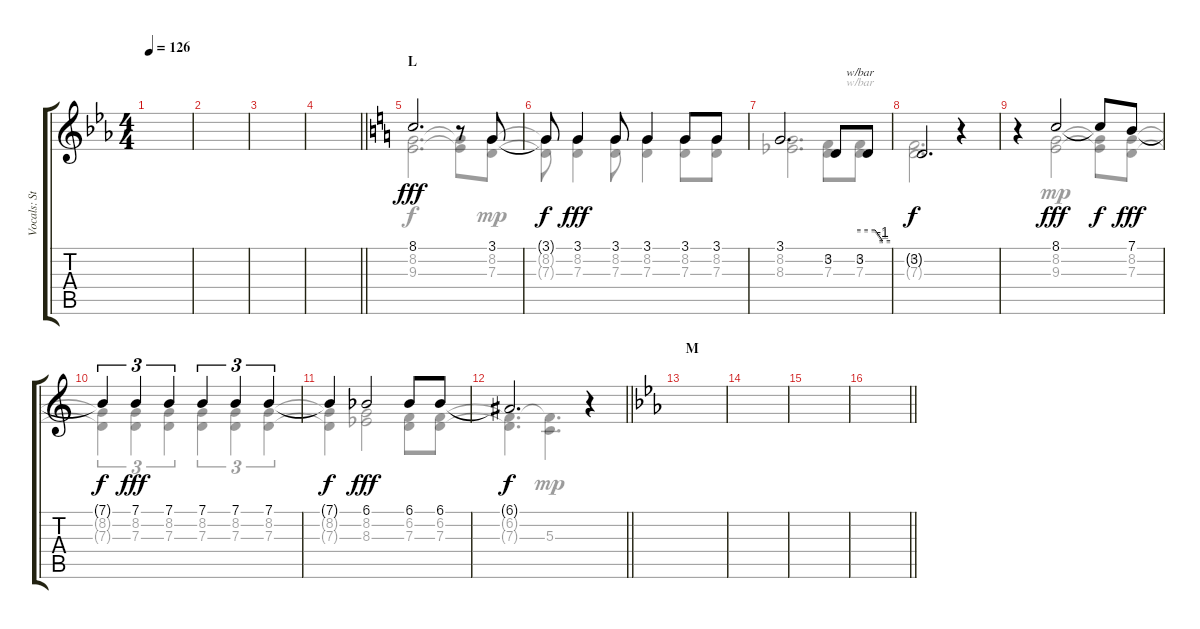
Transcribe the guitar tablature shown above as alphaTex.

\track ("Vocals: Steve" "Vocals: St") {instrument lead2sawtooth}
\staff {score tabs}
\tuning (E4 B3 G3 D3 A2 E2) {hide}
\voice
\ts (4 4)
\tempo 126
\clef g2
\ks eb
|
|
|
\barLineRight lightlight
|
\section ("" "L")
\ks c
8.1.2{d dy fff} r.8 3.1.8 |
3.1{t}.8{dy f} 3.1.4{dy fff} 3.1.8 3.1.4 3.1.8 3.1.8 |
3.1.2{d} 3.2.8 3.2.8{tbe (custom default 0 0 30 0 45 -4 60 -4)} |
3.2{t}.2{d dy f} r.4 |
r.4 8.1.2{dy fff} 8.1{t}.8{dy f} 7.1.8{dy fff} |
7.1{t}.4{tu (3 2) dy f} 7.1.4{tu (3 2) dy fff} 7.1.4{tu (3 2)} 7.1.4{tu (3 2)} 7.1.4{tu (3 2)} 7.1.4{tu (3 2)} |
7.1{t}.4{dy f} 6.1{acc b}.2{dy fff} 6.1{acc b}.8 6.1{acc b}.8 |
\barLineRight lightlight
6.1{t}.2{d dy f} r.4 |
\section ("" "M")
\ks eb
|
|
|
\barLineRight lightlight
\voice
\clef g2
\ottava regular
\simile none
\ks eb
|
|
|
\barLineRight lightlight
|
\ks c
(8.2 9.3).2{d} (8.2{t} 9.3{t}).8{dy f} (8.2 7.3).8{dy mp} |
(8.2{t} 7.3{t}).8 (8.2 7.3).4 (8.2 7.3).8 (8.2 7.3).4 (8.2 7.3).8 (8.2 7.3).8 |
(8.2 8.3{acc b}).2{d} (6.2 7.3).8 (6.2 7.3).8{tbe (custom default 0 0 30 0 45 -4 60 -4)} |
(6.2{t} 7.3{t}).2{d dy f} r.4 |
r.4 (8.2 9.3).2{dy mp} (8.2{t} 9.3{t}).8 (8.2 7.3).8 |
(8.2{t} 7.3{t}).4{tu (3 2)} (8.2 7.3).4{tu (3 2)} (8.2 7.3).4{tu (3 2)} (8.2 7.3).4{tu (3 2)} (8.2 7.3).4{tu (3 2)} (8.2 7.3).4{tu (3 2)} |
(8.2{t} 7.3{t}).4 (8.2 8.3{acc b}).2 (6.2 7.3).8 (6.2 7.3).8 |
\barLineRight lightlight
(6.2{t} 7.3{t}).4{d dy f} (6.2{t} 5.3).4{d dy mp} r.4 |
\ks eb
|
|
|
\barLineRight lightlight
